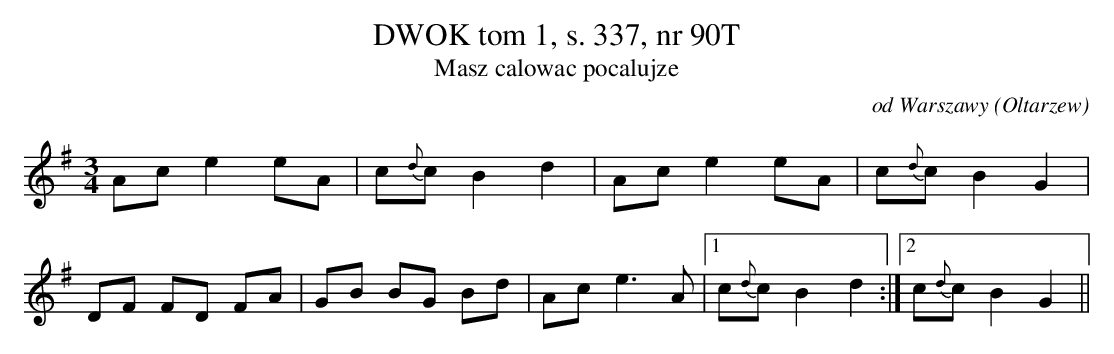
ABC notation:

X:1
T: DWOK tom 1, s. 337, nr 90T
T: Masz calowac pocalujze
O: od Warszawy (Oltarzew)
M: 3/4
L: 1/8
K: G
Ace2eA | c{d}cB2d2 | Ace2eA | c{d}cB2G2 |
DF FD FA | GB BG Bd | Ace3A |[1c{d}cB2d2 :|[2 c{d}cB2G2||
